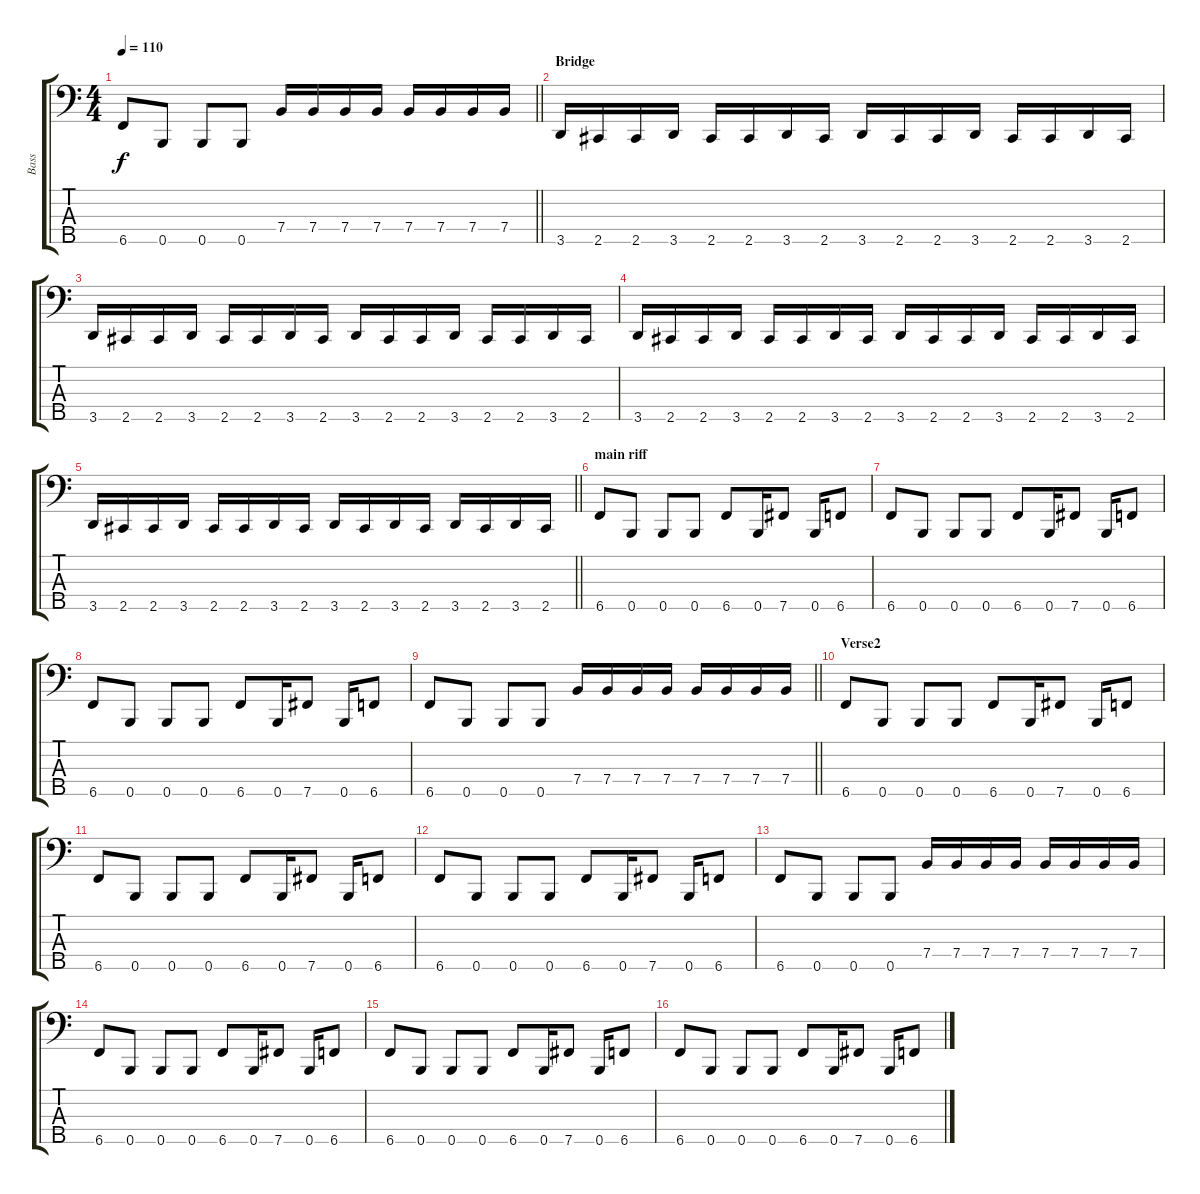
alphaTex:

\track ("Bass" "Bass") {instrument electricbassfinger}
\staff {score tabs}
\tuning (G2 D2 A1 E1 B0) {hide}
\ts (4 4)
\tempo 110
\clef f4
\barLineRight lightlight
\ks c
6.5.8{dy f} 0.5.8 0.5.8 0.5.8 7.4.16 7.4.16 7.4.16 7.4.16 7.4.16 7.4.16 7.4.16 7.4.16 |
\section ("" "Bridge")
3.5.16 2.5.16 2.5.16 3.5.16 2.5.16 2.5.16 3.5.16 2.5.16 3.5.16 2.5.16 2.5.16 3.5.16 2.5.16 2.5.16 3.5.16 2.5.16 |
3.5.16 2.5.16 2.5.16 3.5.16 2.5.16 2.5.16 3.5.16 2.5.16 3.5.16 2.5.16 2.5.16 3.5.16 2.5.16 2.5.16 3.5.16 2.5.16 |
3.5.16 2.5.16 2.5.16 3.5.16 2.5.16 2.5.16 3.5.16 2.5.16 3.5.16 2.5.16 2.5.16 3.5.16 2.5.16 2.5.16 3.5.16 2.5.16 |
\barLineRight lightlight
3.5.16 2.5.16 2.5.16 3.5.16 2.5.16 2.5.16 3.5.16 2.5.16 3.5.16 2.5.16 3.5.16 2.5.16 3.5.16 2.5.16 3.5.16 2.5.16 |
\section ("" "main riff")
6.5.8 0.5.8 0.5.8 0.5.8 6.5.8 0.5.16 7.5.8 0.5.16 6.5.8 |
6.5.8 0.5.8 0.5.8 0.5.8 6.5.8 0.5.16 7.5.8 0.5.16 6.5.8 |
6.5.8 0.5.8 0.5.8 0.5.8 6.5.8 0.5.16 7.5.8 0.5.16 6.5.8 |
\barLineRight lightlight
6.5.8 0.5.8 0.5.8 0.5.8 7.4.16 7.4.16 7.4.16 7.4.16 7.4.16 7.4.16 7.4.16 7.4.16 |
\section ("" "Verse2")
6.5.8 0.5.8 0.5.8 0.5.8 6.5.8 0.5.16 7.5.8 0.5.16 6.5.8 |
6.5.8 0.5.8 0.5.8 0.5.8 6.5.8 0.5.16 7.5.8 0.5.16 6.5.8 |
6.5.8 0.5.8 0.5.8 0.5.8 6.5.8 0.5.16 7.5.8 0.5.16 6.5.8 |
6.5.8 0.5.8 0.5.8 0.5.8 7.4.16 7.4.16 7.4.16 7.4.16 7.4.16 7.4.16 7.4.16 7.4.16 |
6.5.8 0.5.8 0.5.8 0.5.8 6.5.8 0.5.16 7.5.8 0.5.16 6.5.8 |
6.5.8 0.5.8 0.5.8 0.5.8 6.5.8 0.5.16 7.5.8 0.5.16 6.5.8 |
6.5.8 0.5.8 0.5.8 0.5.8 6.5.8 0.5.16 7.5.8 0.5.16 6.5.8
